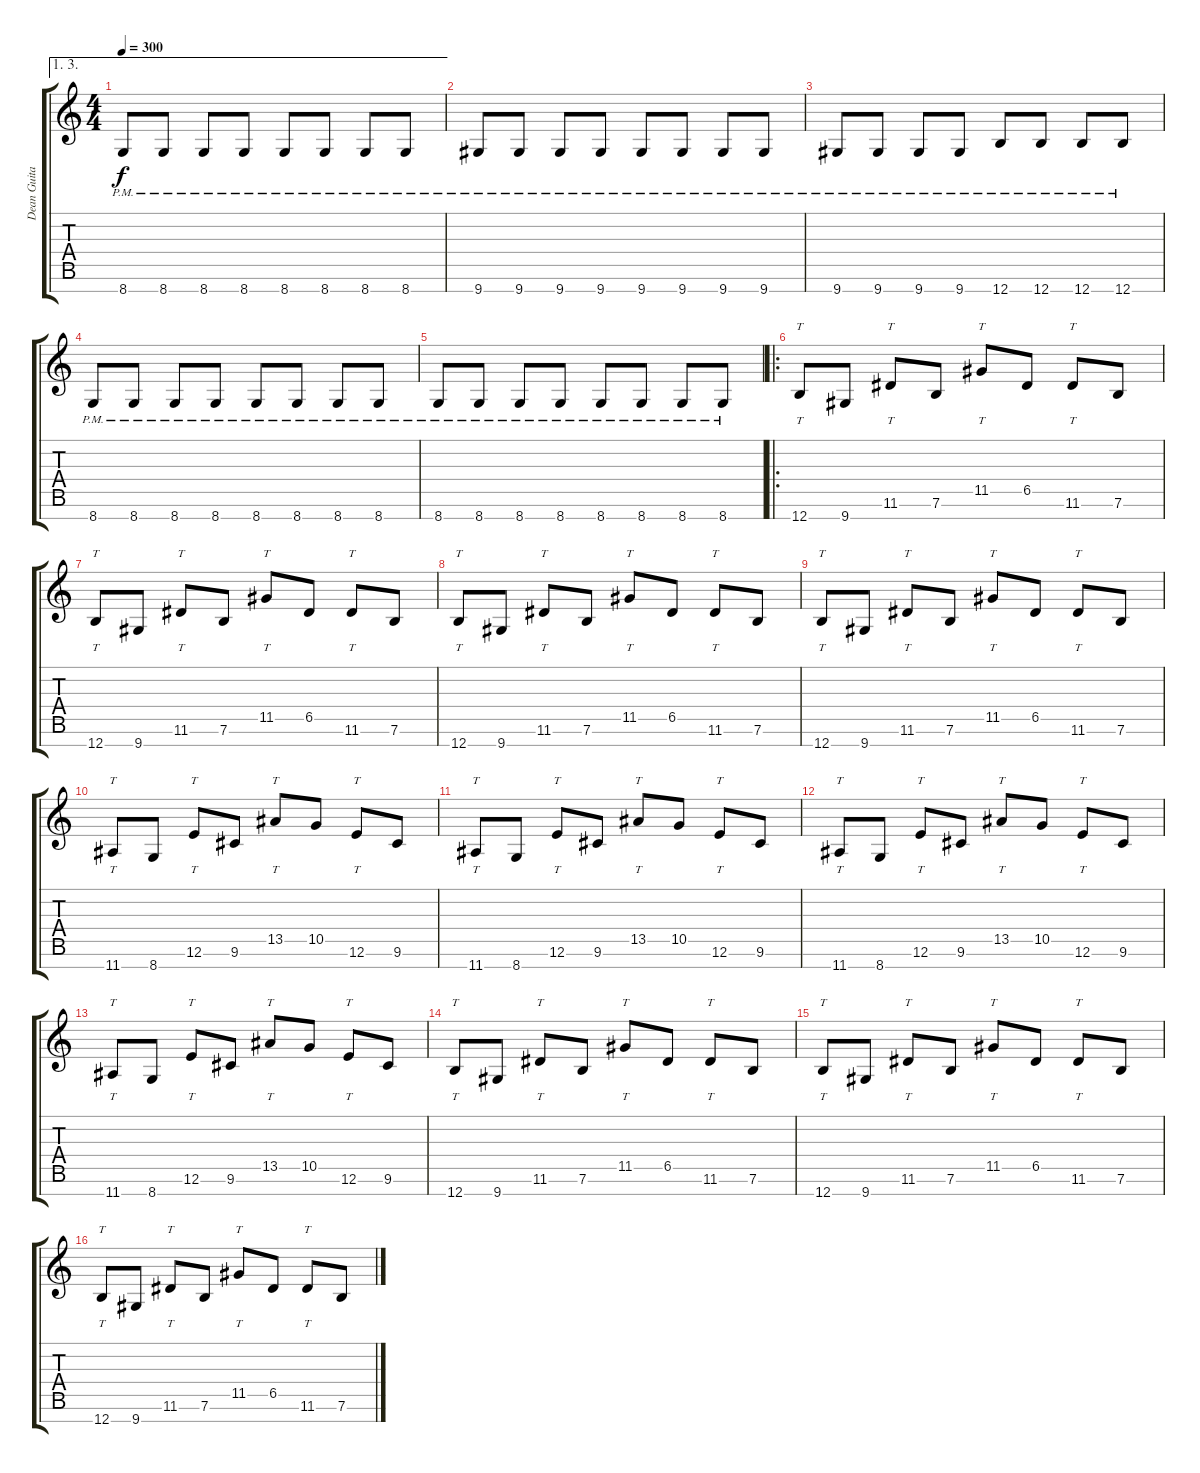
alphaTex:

\track ("Dean Guitar (8 string)" "Dean Guita") {instrument distortionguitar}
\staff {score tabs}
\tuning (E4 B3 G3 D3 A2 E2 B1) {hide}
\ae (1 3)
\ts (4 4)
\tempo 300
\clef g2
\ks c
8.7{pm}.8{dy f} 8.7{pm}.8 8.7{pm}.8 8.7{pm}.8 8.7{pm}.8 8.7{pm}.8 8.7{pm}.8 8.7{pm}.8 |
9.7{pm}.8 9.7{pm}.8 9.7{pm}.8 9.7{pm}.8 9.7{pm}.8 9.7{pm}.8 9.7{pm}.8 9.7{pm}.8 |
9.7{pm}.8 9.7{pm}.8 9.7{pm}.8 9.7{pm}.8 12.7{pm}.8 12.7{pm}.8 12.7{pm}.8 12.7{pm}.8 |
8.7{pm}.8 8.7{pm}.8 8.7{pm}.8 8.7{pm}.8 8.7{pm}.8 8.7{pm}.8 8.7{pm}.8 8.7{pm}.8 |
8.7{pm}.8 8.7{pm}.8 8.7{pm}.8 8.7{pm}.8 8.7{pm}.8 8.7{pm}.8 8.7{pm}.8 8.7{pm}.8 |
\ro
12.7.8{tt} 9.7.8 11.6.8{tt} 7.6.8 11.5.8{tt} 6.5.8 11.6.8{tt} 7.6.8 |
12.7.8{tt} 9.7.8 11.6.8{tt} 7.6.8 11.5.8{tt} 6.5.8 11.6.8{tt} 7.6.8 |
12.7.8{tt} 9.7.8 11.6.8{tt} 7.6.8 11.5.8{tt} 6.5.8 11.6.8{tt} 7.6.8 |
12.7.8{tt} 9.7.8 11.6.8{tt} 7.6.8 11.5.8{tt} 6.5.8 11.6.8{tt} 7.6.8 |
11.7.8{tt} 8.7.8 12.6.8{tt} 9.6.8 13.5.8{tt} 10.5.8 12.6.8{tt} 9.6.8 |
11.7.8{tt} 8.7.8 12.6.8{tt} 9.6.8 13.5.8{tt} 10.5.8 12.6.8{tt} 9.6.8 |
11.7.8{tt} 8.7.8 12.6.8{tt} 9.6.8 13.5.8{tt} 10.5.8 12.6.8{tt} 9.6.8 |
11.7.8{tt} 8.7.8 12.6.8{tt} 9.6.8 13.5.8{tt} 10.5.8 12.6.8{tt} 9.6.8 |
12.7.8{tt} 9.7.8 11.6.8{tt} 7.6.8 11.5.8{tt} 6.5.8 11.6.8{tt} 7.6.8 |
12.7.8{tt} 9.7.8 11.6.8{tt} 7.6.8 11.5.8{tt} 6.5.8 11.6.8{tt} 7.6.8 |
12.7.8{tt} 9.7.8 11.6.8{tt} 7.6.8 11.5.8{tt} 6.5.8 11.6.8{tt} 7.6.8
